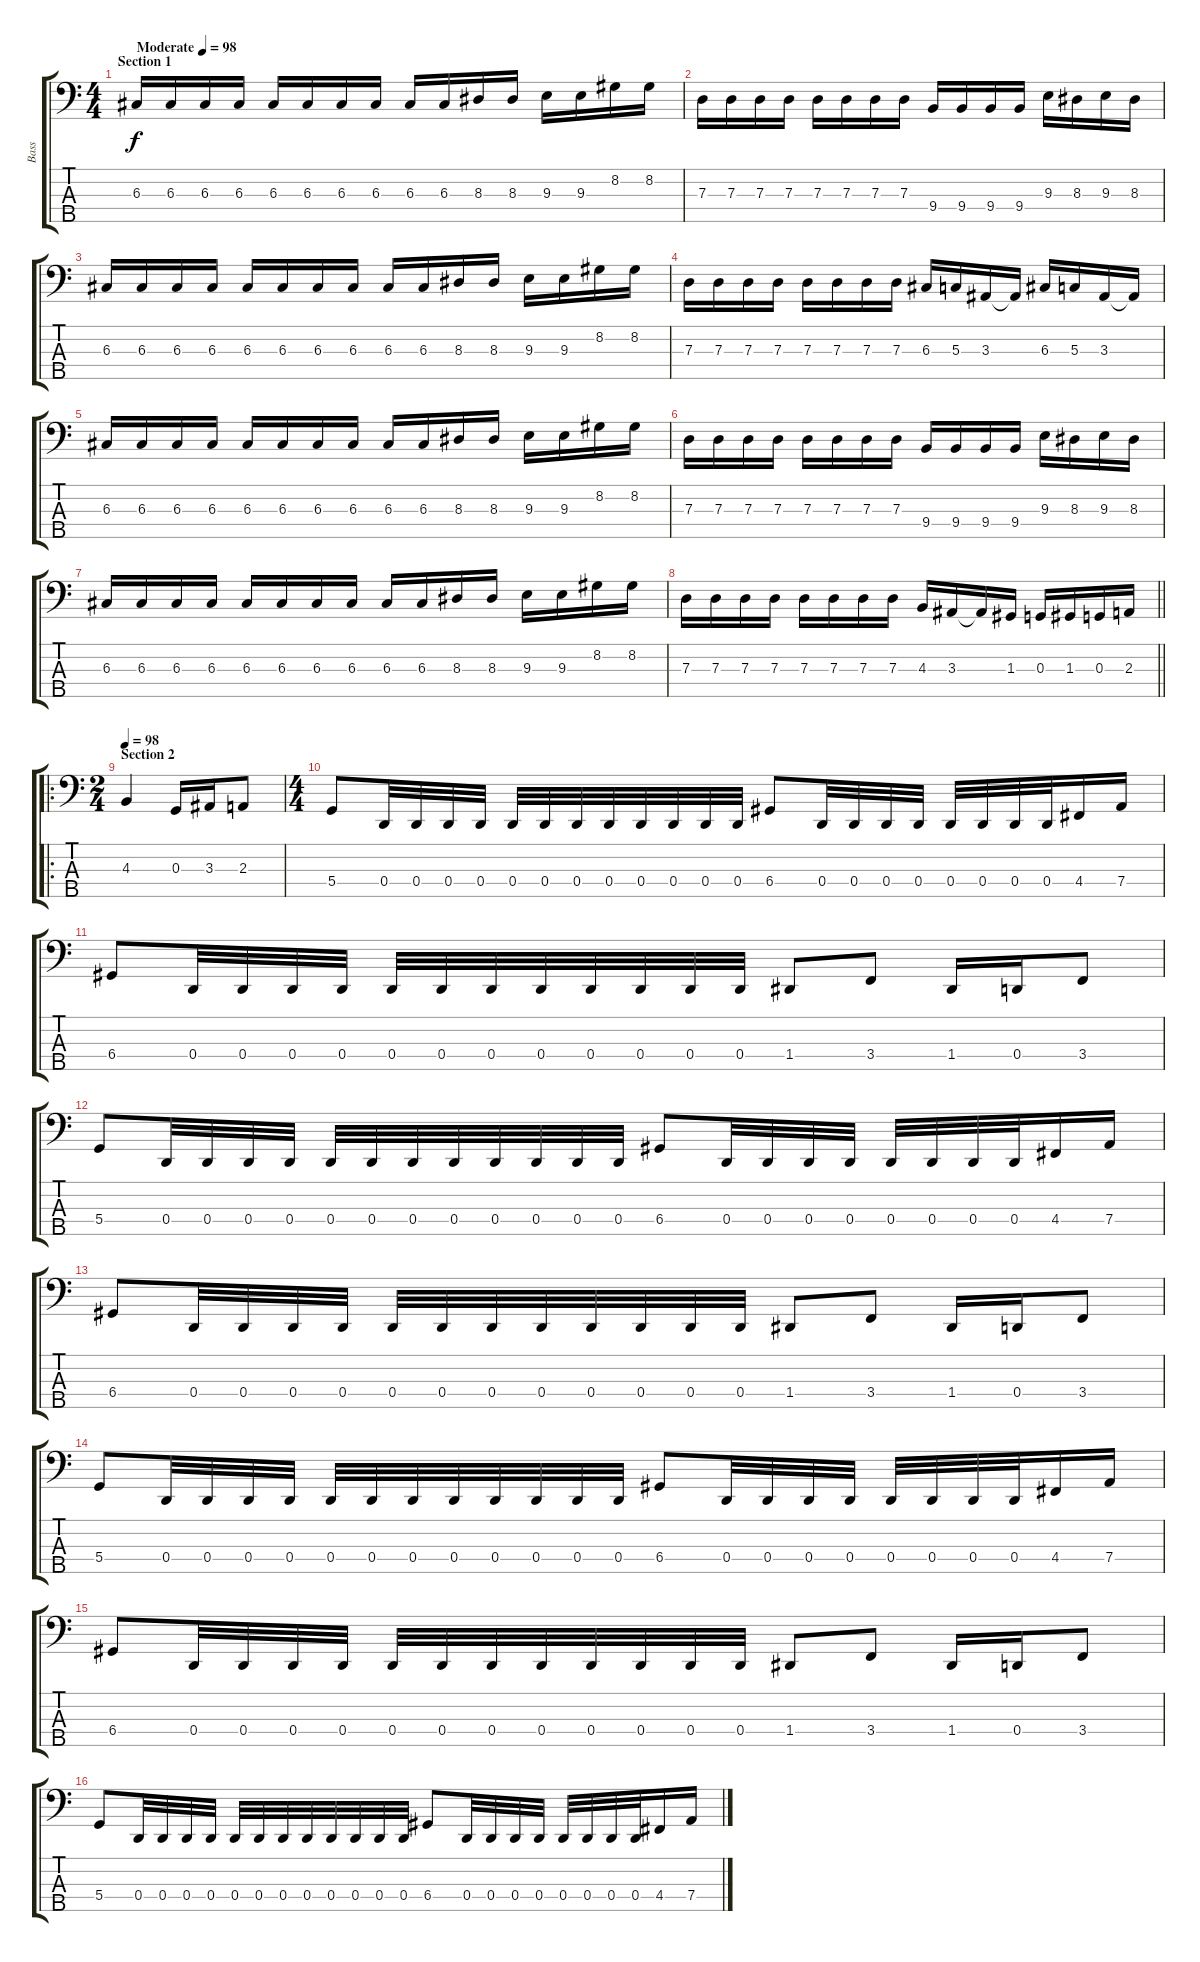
\track ("Bass" "Bass") {instrument electricbassfinger}
\staff {score tabs}
\tuning (F2 C2 G1 D1 A0) {hide}
\ts (4 4)
\section ("" "Section 1")
\tempo (98 "Moderate")
\clef f4
\ks c
6.3.16{dy f instrument electricbassfinger} 6.3.16 6.3.16 6.3.16 6.3.16 6.3.16 6.3.16 6.3.16 6.3.16 6.3.16 8.3.16 8.3.16 9.3.16 9.3.16 8.2.16 8.2.16 |
7.3.16 7.3.16 7.3.16 7.3.16 7.3.16 7.3.16 7.3.16 7.3.16 9.4.16 9.4.16 9.4.16 9.4.16 9.3.16 8.3.16 9.3.16 8.3.16 |
6.3.16 6.3.16 6.3.16 6.3.16 6.3.16 6.3.16 6.3.16 6.3.16 6.3.16 6.3.16 8.3.16 8.3.16 9.3.16 9.3.16 8.2.16 8.2.16 |
7.3.16 7.3.16 7.3.16 7.3.16 7.3.16 7.3.16 7.3.16 7.3.16 6.3.16 5.3.16 3.3.16 3.3{t}.16 6.3.16 5.3.16 3.3.16 3.3{t}.16 |
6.3.16 6.3.16 6.3.16 6.3.16 6.3.16 6.3.16 6.3.16 6.3.16 6.3.16 6.3.16 8.3.16 8.3.16 9.3.16 9.3.16 8.2.16 8.2.16 |
7.3.16 7.3.16 7.3.16 7.3.16 7.3.16 7.3.16 7.3.16 7.3.16 9.4.16 9.4.16 9.4.16 9.4.16 9.3.16 8.3.16 9.3.16 8.3.16 |
6.3.16 6.3.16 6.3.16 6.3.16 6.3.16 6.3.16 6.3.16 6.3.16 6.3.16 6.3.16 8.3.16 8.3.16 9.3.16 9.3.16 8.2.16 8.2.16 |
\barLineRight lightlight
7.3.16 7.3.16 7.3.16 7.3.16 7.3.16 7.3.16 7.3.16 7.3.16 4.3.16 3.3.16 3.3{t}.16 1.3.16 0.3.16 1.3.16 0.3.16 2.3.16 |
\ro
\ts (2 4)
\section ("" "Section 2")
\tempo 98
4.3.4 0.3.16 3.3.16 2.3.8 |
\ts (4 4)
5.4.8 0.4.32 0.4.32 0.4.32 0.4.32 0.4.32 0.4.32 0.4.32 0.4.32 0.4.32 0.4.32 0.4.32 0.4.32 6.4.8 0.4.32 0.4.32 0.4.32 0.4.32 0.4.32 0.4.32 0.4.32 0.4.32 4.4.16 7.4.16 |
6.4.8 0.4.32 0.4.32 0.4.32 0.4.32 0.4.32 0.4.32 0.4.32 0.4.32 0.4.32 0.4.32 0.4.32 0.4.32 1.4.8 3.4.8 1.4.16 0.4.16 3.4.8 |
5.4.8 0.4.32 0.4.32 0.4.32 0.4.32 0.4.32 0.4.32 0.4.32 0.4.32 0.4.32 0.4.32 0.4.32 0.4.32 6.4.8 0.4.32 0.4.32 0.4.32 0.4.32 0.4.32 0.4.32 0.4.32 0.4.32 4.4.16 7.4.16 |
6.4.8 0.4.32 0.4.32 0.4.32 0.4.32 0.4.32 0.4.32 0.4.32 0.4.32 0.4.32 0.4.32 0.4.32 0.4.32 1.4.8 3.4.8 1.4.16 0.4.16 3.4.8 |
5.4.8 0.4.32 0.4.32 0.4.32 0.4.32 0.4.32 0.4.32 0.4.32 0.4.32 0.4.32 0.4.32 0.4.32 0.4.32 6.4.8 0.4.32 0.4.32 0.4.32 0.4.32 0.4.32 0.4.32 0.4.32 0.4.32 4.4.16 7.4.16 |
6.4.8 0.4.32 0.4.32 0.4.32 0.4.32 0.4.32 0.4.32 0.4.32 0.4.32 0.4.32 0.4.32 0.4.32 0.4.32 1.4.8 3.4.8 1.4.16 0.4.16 3.4.8 |
5.4.8 0.4.32 0.4.32 0.4.32 0.4.32 0.4.32 0.4.32 0.4.32 0.4.32 0.4.32 0.4.32 0.4.32 0.4.32 6.4.8 0.4.32 0.4.32 0.4.32 0.4.32 0.4.32 0.4.32 0.4.32 0.4.32 4.4.16 7.4.16
